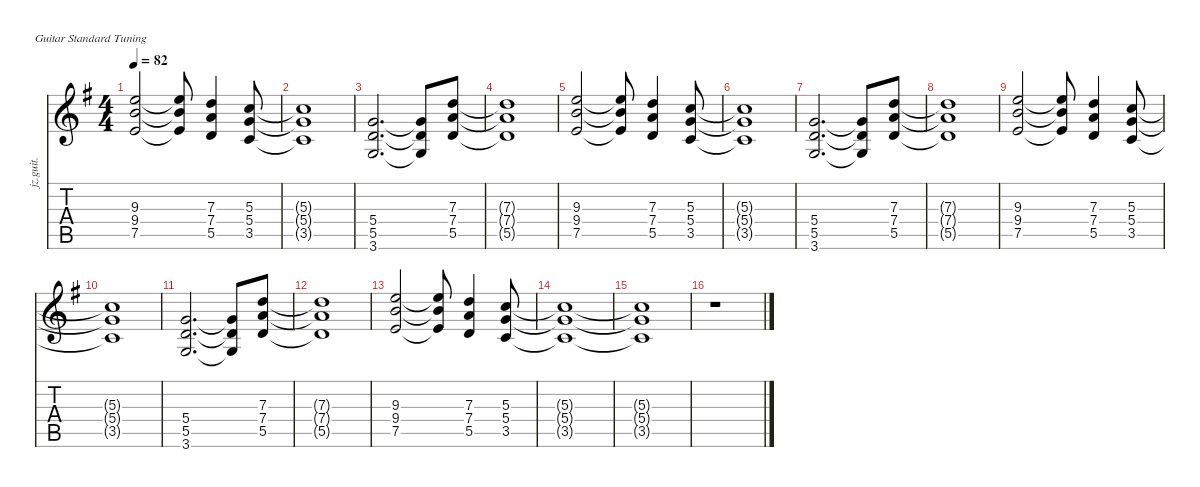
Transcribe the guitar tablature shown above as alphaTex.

\defaultSystemsLayout 4
\hideDynamics
\bracketExtendMode nobrackets
\track ("Guitar electric" "jz.guit.") {instrument electricguitarjazz}
\staff {score tabs}
\tuning (E4 B3 G3 D3 A2 E2)
\ts (4 4)
\tempo 82
\clef g2
\ks eminor
(9.3{acc forcenatural} 9.4{acc forcenatural} 7.5{acc forcenatural}).2{dy mf} (9.3{t acc forcenatural} 9.4{t acc forcenatural} 7.5{t acc forcenatural}).8{dy f} (7.3{acc forcenatural} 7.4{acc forcenatural} 5.5{acc forcenatural}).4{dy mf} (5.3{acc forcenatural} 5.4{acc forcenatural} 3.5{acc forcenatural}).8 |
(5.3{t acc forcenatural} 5.4{t acc forcenatural} 3.5{t acc forcenatural}).1{dy f} |
(5.4{acc forcenatural} 5.5{acc forcenatural} 3.6{acc forcenatural}).2{d dy mf} (5.4{t acc forcenatural} 5.5{t acc forcenatural} 3.6{t acc forcenatural}).8{dy f} (7.3{acc forcenatural} 7.4{acc forcenatural} 5.5{acc forcenatural}).8{dy mf} |
(7.3{t acc forcenatural} 7.4{t acc forcenatural} 5.5{t acc forcenatural}).1{dy f} |
(9.3{acc forcenatural} 9.4{acc forcenatural} 7.5{acc forcenatural}).2{dy mf} (9.3{t acc forcenatural} 9.4{t acc forcenatural} 7.5{t acc forcenatural}).8{dy f} (7.3{acc forcenatural} 7.4{acc forcenatural} 5.5{acc forcenatural}).4{dy mf} (5.3{acc forcenatural} 5.4{acc forcenatural} 3.5{acc forcenatural}).8 |
(5.3{t acc forcenatural} 5.4{t acc forcenatural} 3.5{t acc forcenatural}).1{dy f} |
(5.4{acc forcenatural} 5.5{acc forcenatural} 3.6{acc forcenatural}).2{d dy mf} (5.4{t acc forcenatural} 5.5{t acc forcenatural} 3.6{t acc forcenatural}).8{dy f} (7.3{acc forcenatural} 7.4{acc forcenatural} 5.5{acc forcenatural}).8{dy mf} |
(7.3{t acc forcenatural} 7.4{t acc forcenatural} 5.5{t acc forcenatural}).1{dy f} |
(9.3{acc forcenatural} 9.4{acc forcenatural} 7.5{acc forcenatural}).2{dy mf} (9.3{t acc forcenatural} 9.4{t acc forcenatural} 7.5{t acc forcenatural}).8{dy f} (7.3{acc forcenatural} 7.4{acc forcenatural} 5.5{acc forcenatural}).4{dy mf} (5.3{acc forcenatural} 5.4{acc forcenatural} 3.5{acc forcenatural}).8 |
(5.3{t acc forcenatural} 5.4{t acc forcenatural} 3.5{t acc forcenatural}).1{dy f} |
(5.4{acc forcenatural} 5.5{acc forcenatural} 3.6{acc forcenatural}).2{d dy mf} (5.4{t acc forcenatural} 5.5{t acc forcenatural} 3.6{t acc forcenatural}).8{dy f} (7.3{acc forcenatural} 7.4{acc forcenatural} 5.5{acc forcenatural}).8{dy mf} |
(7.3{t acc forcenatural} 7.4{t acc forcenatural} 5.5{t acc forcenatural}).1{dy f} |
(9.3{acc forcenatural} 9.4{acc forcenatural} 7.5{acc forcenatural}).2{dy mf} (9.3{t acc forcenatural} 9.4{t acc forcenatural} 7.5{t acc forcenatural}).8{dy f} (7.3{acc forcenatural} 7.4{acc forcenatural} 5.5{acc forcenatural}).4{dy mf} (5.3{acc forcenatural} 5.4{acc forcenatural} 3.5{acc forcenatural}).8 |
(5.3{t acc forcenatural} 5.4{t acc forcenatural} 3.5{t acc forcenatural}).1{dy f} |
(5.3{t acc forcenatural} 5.4{t acc forcenatural} 3.5{t acc forcenatural}).1 |
r.1
